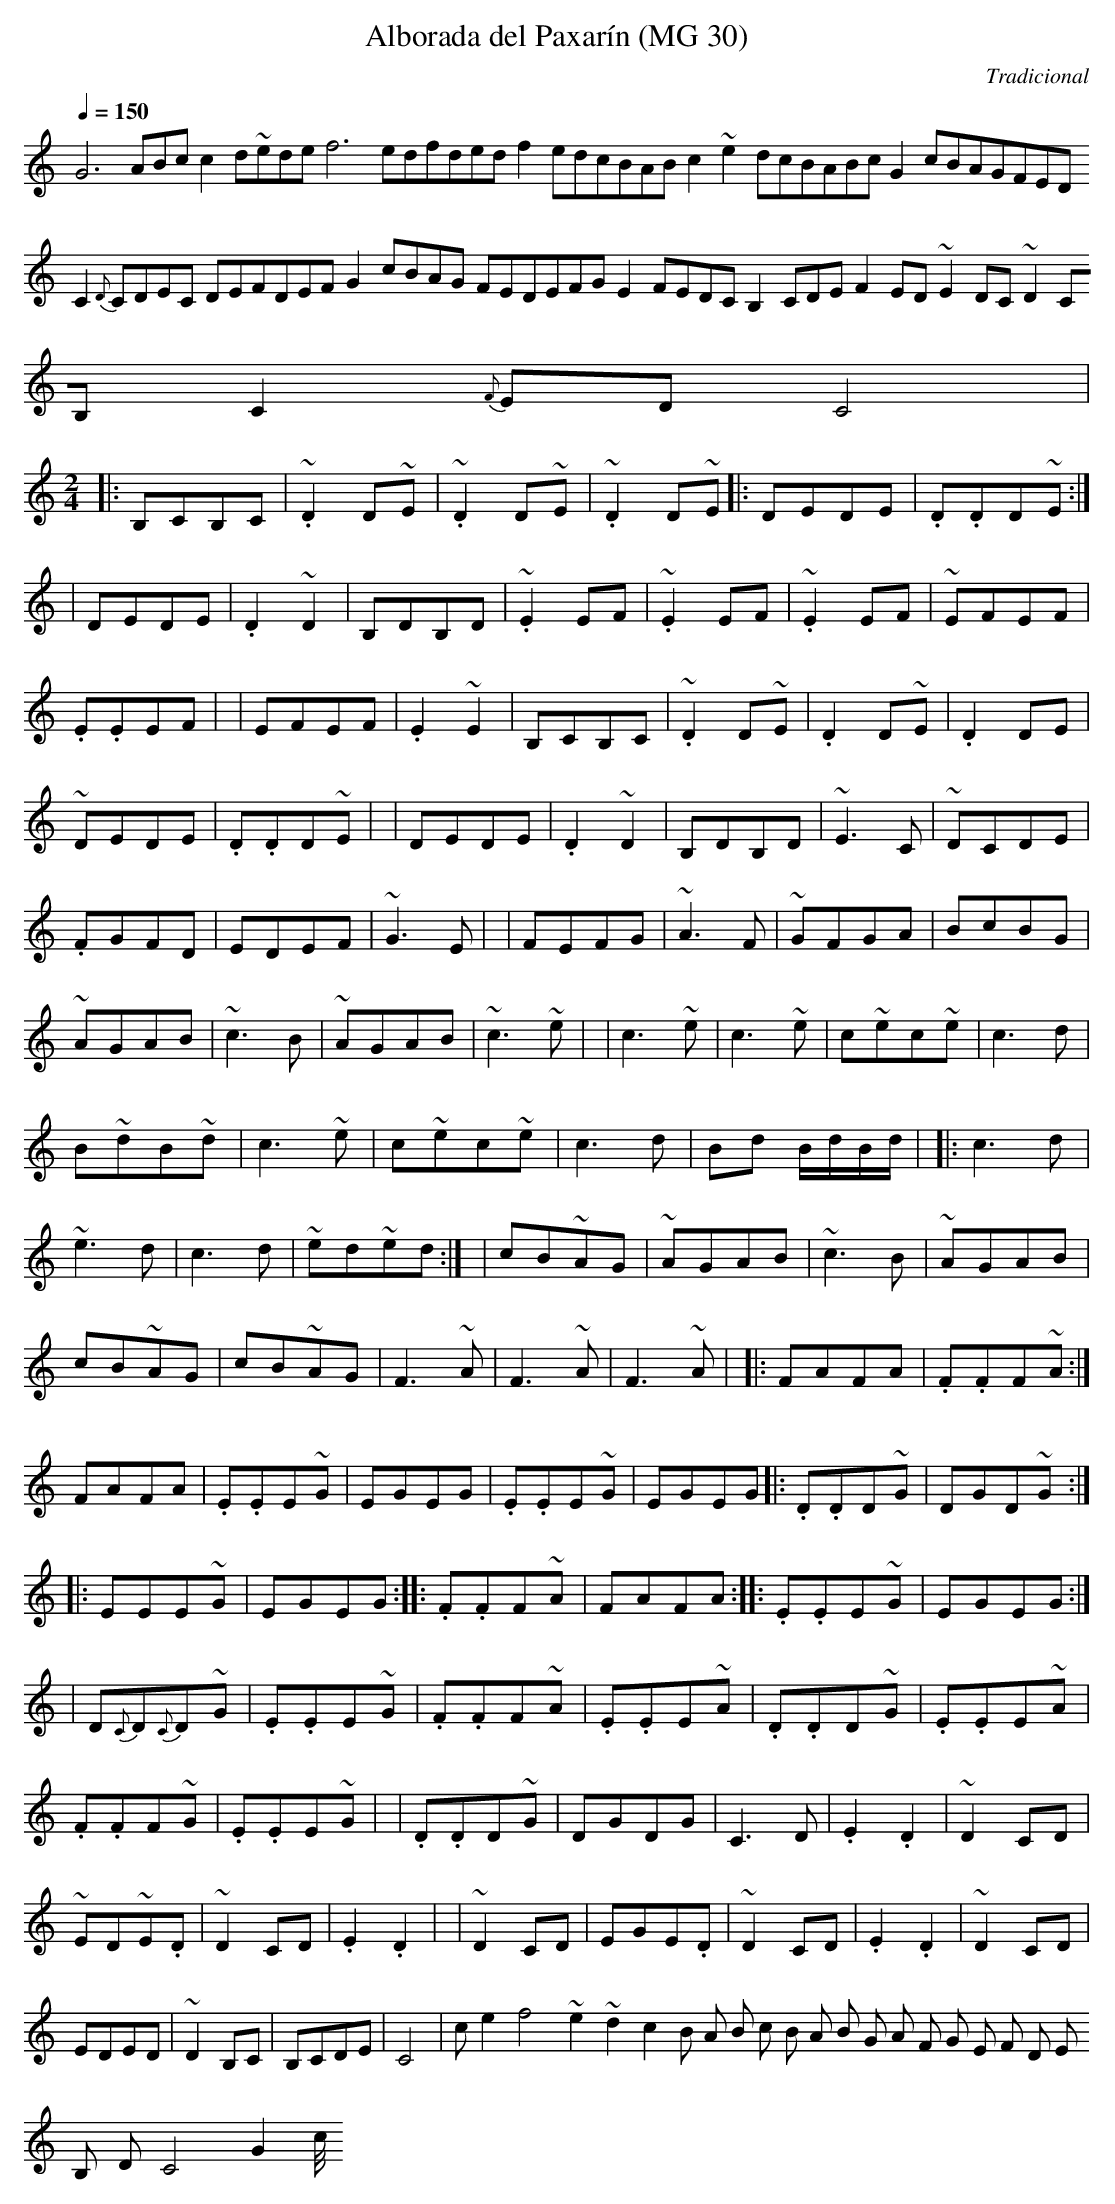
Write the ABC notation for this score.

X:1
T:Alborada del Paxarín (MG 30)
C:Tradicional
E:Nivel 3
L:1/8
Q:1/4=150
K:C
G6 ABc c2 d~ede f6 edfded f2 edcBAB c2 ~e2 dcBABc G2 cBAGFED C2 {D}CDEC
DEFDEF G2 cBAG FEDEFG E2 FEDC B,2 CDE F2 ED ~E2 DC ~D2 CB, C2 {F}ED C4|!
[M:2/4]
|:B,CB,C|~.D2 D~E|~.D2 D~E|~.D2 D~E|: DEDE|.D.DD~E :|
|DEDE|.D2 ~D2|B,DB,D|~.E2 EF|~.E2 EF|~.E2 EF|~EFEF|.E.EEF|
|EFEF|.E2 ~E2|B,CB,C|~.D2 D~E|.D2 D~E|.D2 DE|~DEDE|.D.DD~E|
|DEDE|.D2 ~D2|B,DB,D|~E3 C|~DCDE|.FGFD|EDEF|~G3 E|
|FEFG|~A3 F|~GFGA|BcBG|~AGAB|~c3 B|~AGAB|~c3 ~e|
|c3 ~e|c3 ~e|c~ec~e|c3 d|B~dB~d|c3 ~e|c~ec~e|c3 d|Bd B/d/B/d/|
|: c3 d|~e3 d|c3 d|~ed~ed :|
|cB~AG|~AGAB|~c3 B|~AGAB|cB~AG|cB~AG|F3 ~A|F3 ~A|F3 ~A|
|: FAFA|.F.FF~A :|FAFA|.E.EE~G|EGEG|.E.EE~G|EGEG|: .D.DD~G|DGD~G :|
|: EEE~G|EGEG :|: .F.FF~A|FAFA :|: .E.EE~G|EGEG :|
|D{C}D{C}D~G|.E.EE~G|.F.FF~A|.E.EE~A|.D.DD~G|.E.EE~A|.F.FF~G|.E.EE~G|
|.D.DD~G|DGDG|C3 D|.E2 .D2|~D2 CD|~ED~E.D|~D2 CD|.E2 .D2|
|~D2 CD|EGE.D|~D2 CD|.E2 .D2|~D2 CD|EDED|~D2 B,C|B,CDE|C4|
c e2 f4 ~e2 ~d2 c2 B A B c B A B G A F G E F D E B, D C4 G2 c/4
